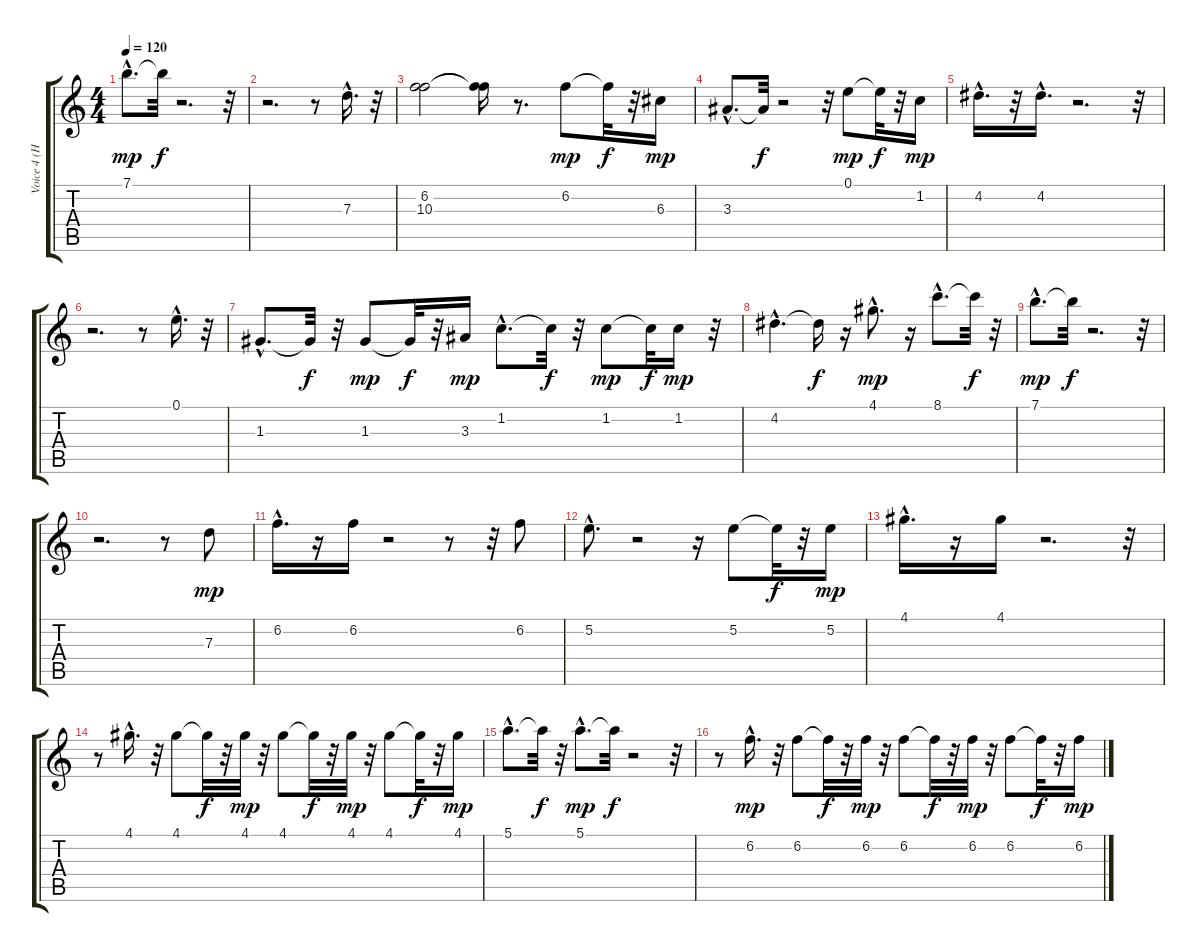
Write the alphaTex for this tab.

\track ("Voice 4 (Harmony) " "Voice 4 (H") {instrument acousticguitarnylon}
\staff {score tabs}
\tuning (E4 B3 G3 D3 A2 E2) {hide}
\ts (4 4)
\tempo 120
\clef g2
\ks c
7.1{hac}.8{d dy mp} 7.1{t}.32{dy f} r.2{d} r.32 |
r.2{d} r.8 7.3{hac}.16{d} r.32 |
(6.2 10.3).2 (6.2{t} 10.3{t}).16 r.8{d} 6.2.8{dy mp} 6.2{t}.32{dy f} r.32 6.3.16{dy mp} |
3.3{hac}.8{d} 3.3{t}.32{dy f} r.2 r.32 0.1.8{dy mp} 0.1{t}.32{dy f} r.32 1.2.16{dy mp} |
4.2{hac}.16{d} r.32 4.2{hac}.16{d} r.2{d} r.32 |
r.2{d} r.8 0.1{hac}.16{d} r.32 |
1.3{hac}.8{d} 1.3{t}.32{dy f} r.32 1.3.8{dy mp} 1.3{t}.32{dy f} r.32 3.3.16{dy mp} 1.2{hac}.8{d} 1.2{t}.32{dy f} r.32 1.2.8{dy mp} 1.2{t}.32{dy f} 1.2.16{dy mp} r.32 |
4.2{hac}.4{d} 4.2{t}.16{dy f} r.16 4.1{hac}.8{d dy mp} r.16 8.1{hac}.8{d} 8.1{t}.32{dy f} r.32 |
7.1{hac}.8{d dy mp} 7.1{t}.32{dy f} r.2{d} r.32 |
r.2{d} r.8 7.3.8{dy mp} |
6.2{hac}.16{d} r.16 6.2.16 r.2 r.8 r.32 6.2.8 |
5.2{hac}.8{d} r.2 r.16 5.2.8 5.2{t}.32{dy f} r.32 5.2.16{dy mp} |
4.1{hac}.16{d} r.16 4.1.16 r.2{d} r.32 |
r.8 4.1{hac}.16{d} r.32 4.1.8 4.1{t}.32{dy f} r.32 4.1.32{dy mp} r.32 4.1.8 4.1{t}.32{dy f} r.32 4.1.32{dy mp} r.32 4.1.8 4.1{t}.32{dy f} r.32 4.1.16{dy mp} |
5.1{hac}.8{d} 5.1{t}.32{dy f} r.32 5.1{hac}.8{d dy mp} 5.1{t}.32{dy f} r.2 r.32 |
r.8 6.2{hac}.16{d dy mp} r.32 6.2.8 6.2{t}.32{dy f} r.32 6.2.32{dy mp} r.32 6.2.8 6.2{t}.32{dy f} r.32 6.2.32{dy mp} r.32 6.2.8 6.2{t}.32{dy f} r.32 6.2.16{dy mp}
